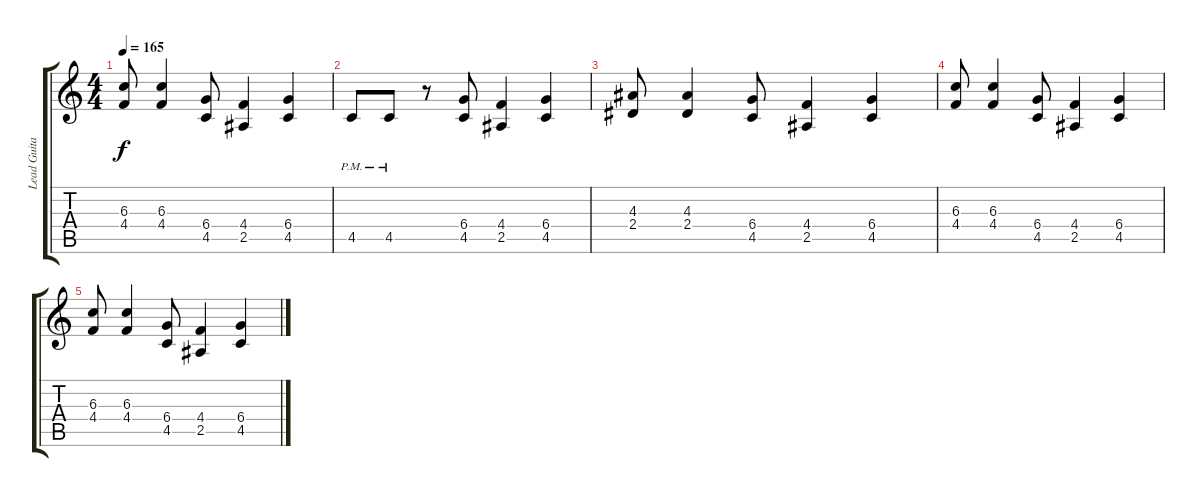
\track ("Lead Guitar" "Lead Guita") {instrument distortionguitar}
\staff {score tabs}
\tuning (Eb4 Bb3 Gb3 Db3 Ab2 Eb2) {hide}
\ts (4 4)
\tempo 165
\clef g2
\ks c
(6.3 4.4).8{dy f} (6.3 4.4).4 (6.4 4.5).8 (4.4 2.5).4 (6.4 4.5).4 |
4.5{pm}.8 4.5{pm}.8 r.8 (6.4 4.5).8 (4.4 2.5).4 (6.4 4.5).4 |
(4.3 2.4).8 (4.3 2.4).4 (6.4 4.5).8 (4.4 2.5).4 (6.4 4.5).4 |
(6.3 4.4).8 (6.3 4.4).4 (6.4 4.5).8 (4.4 2.5).4 (6.4 4.5).4 |
(6.3 4.4).8 (6.3 4.4).4 (6.4 4.5).8 (4.4 2.5).4 (6.4 4.5).4
